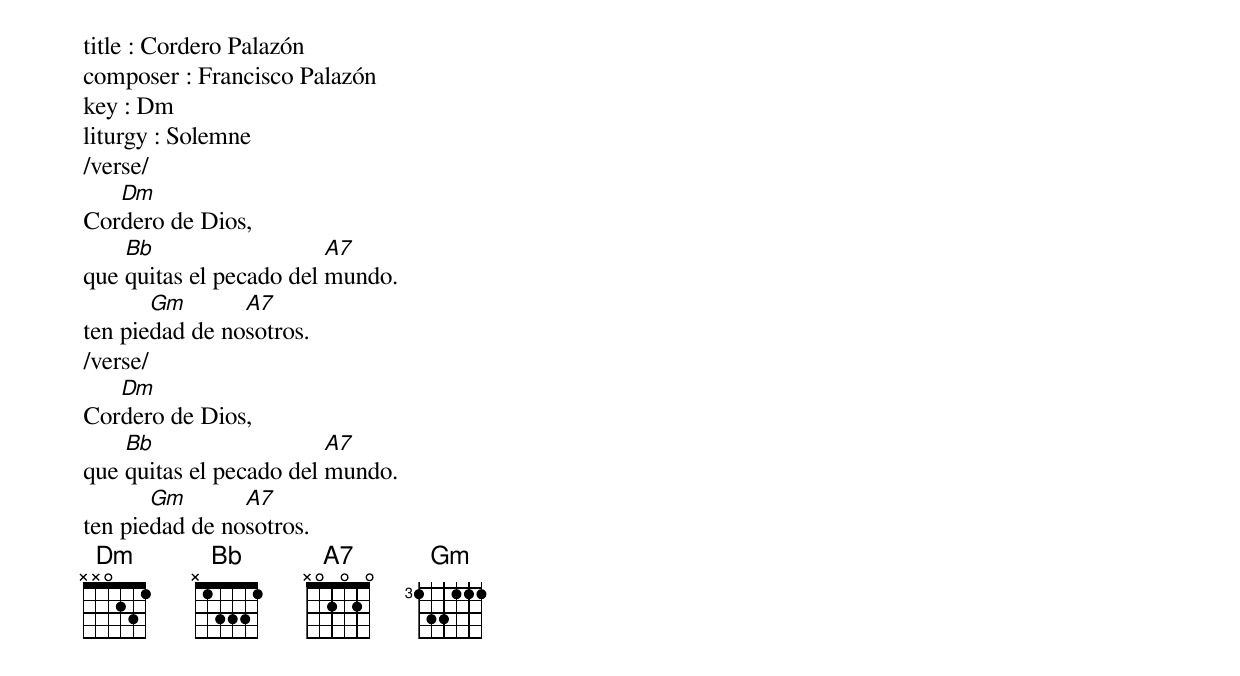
title : Cordero Palazón
composer : Francisco Palazón
key : Dm
liturgy : Solemne
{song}
/verse/
Cor[Dm]dero de Dios,
que [Bb]quitas el pecado del [A7]mundo.
ten pie[Gm]dad de no[A7]sotros.
/verse/
Cor[Dm]dero de Dios,
que [Bb]quitas el pecado del [A7]mundo.
ten pie[Gm]dad de no[A7]sotros.
